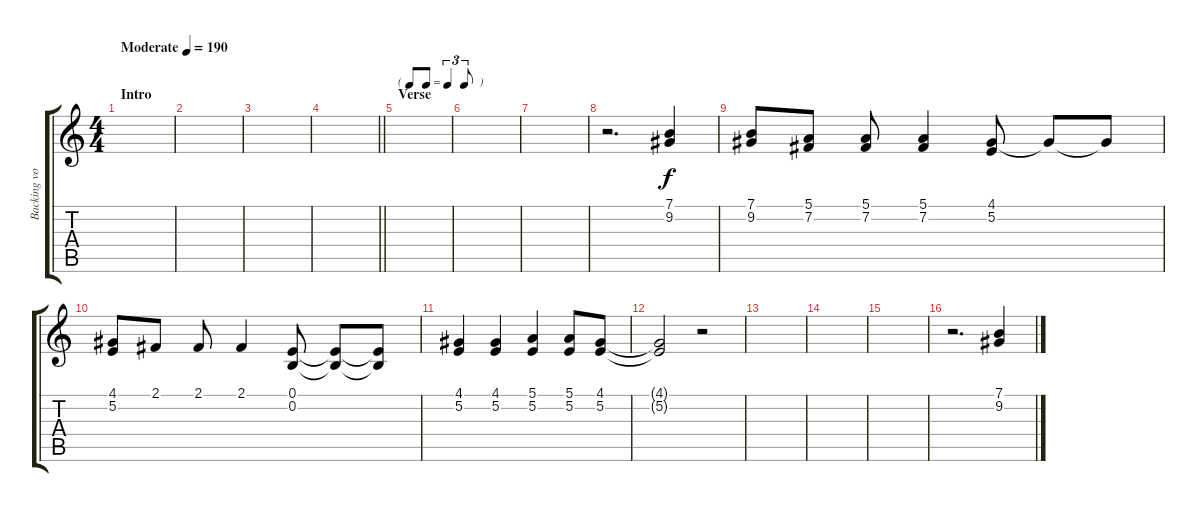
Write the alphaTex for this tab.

\track ("Backing vocals" "Backing vo") {instrument trumpet}
\staff {score tabs}
\tuning (E4 B3 G3 D3 A2 E2) {hide}
\ts (4 4)
\section ("" "Intro")
\tempo (190 "Moderate")
\clef g2
\ks c
|
|
|
\barLineRight lightlight
|
\tf triplet8th
\section ("" "Verse")
|
|
|
r.2{d} (7.1 9.2).4 |
(7.1 9.2).8 (5.1 7.2).8 (5.1 7.2).8 (5.1 7.2).4 (4.1 5.2).8 4.1{t}.8 4.1{t}.8 |
(4.1 5.2).8 2.1.8 2.1.8 2.1.4 (0.1 0.2).8 (0.1{t} 0.2{t}).8 (0.1{t} 0.2{t}).8 |
(4.1 5.2).4 (4.1 5.2).4 (5.1 5.2).4 (5.1 5.2).8 (4.1 5.2).8 |
(4.1{t} 5.2{t}).2 r.2 |
|
|
|
r.2{d} (7.1 9.2).4
